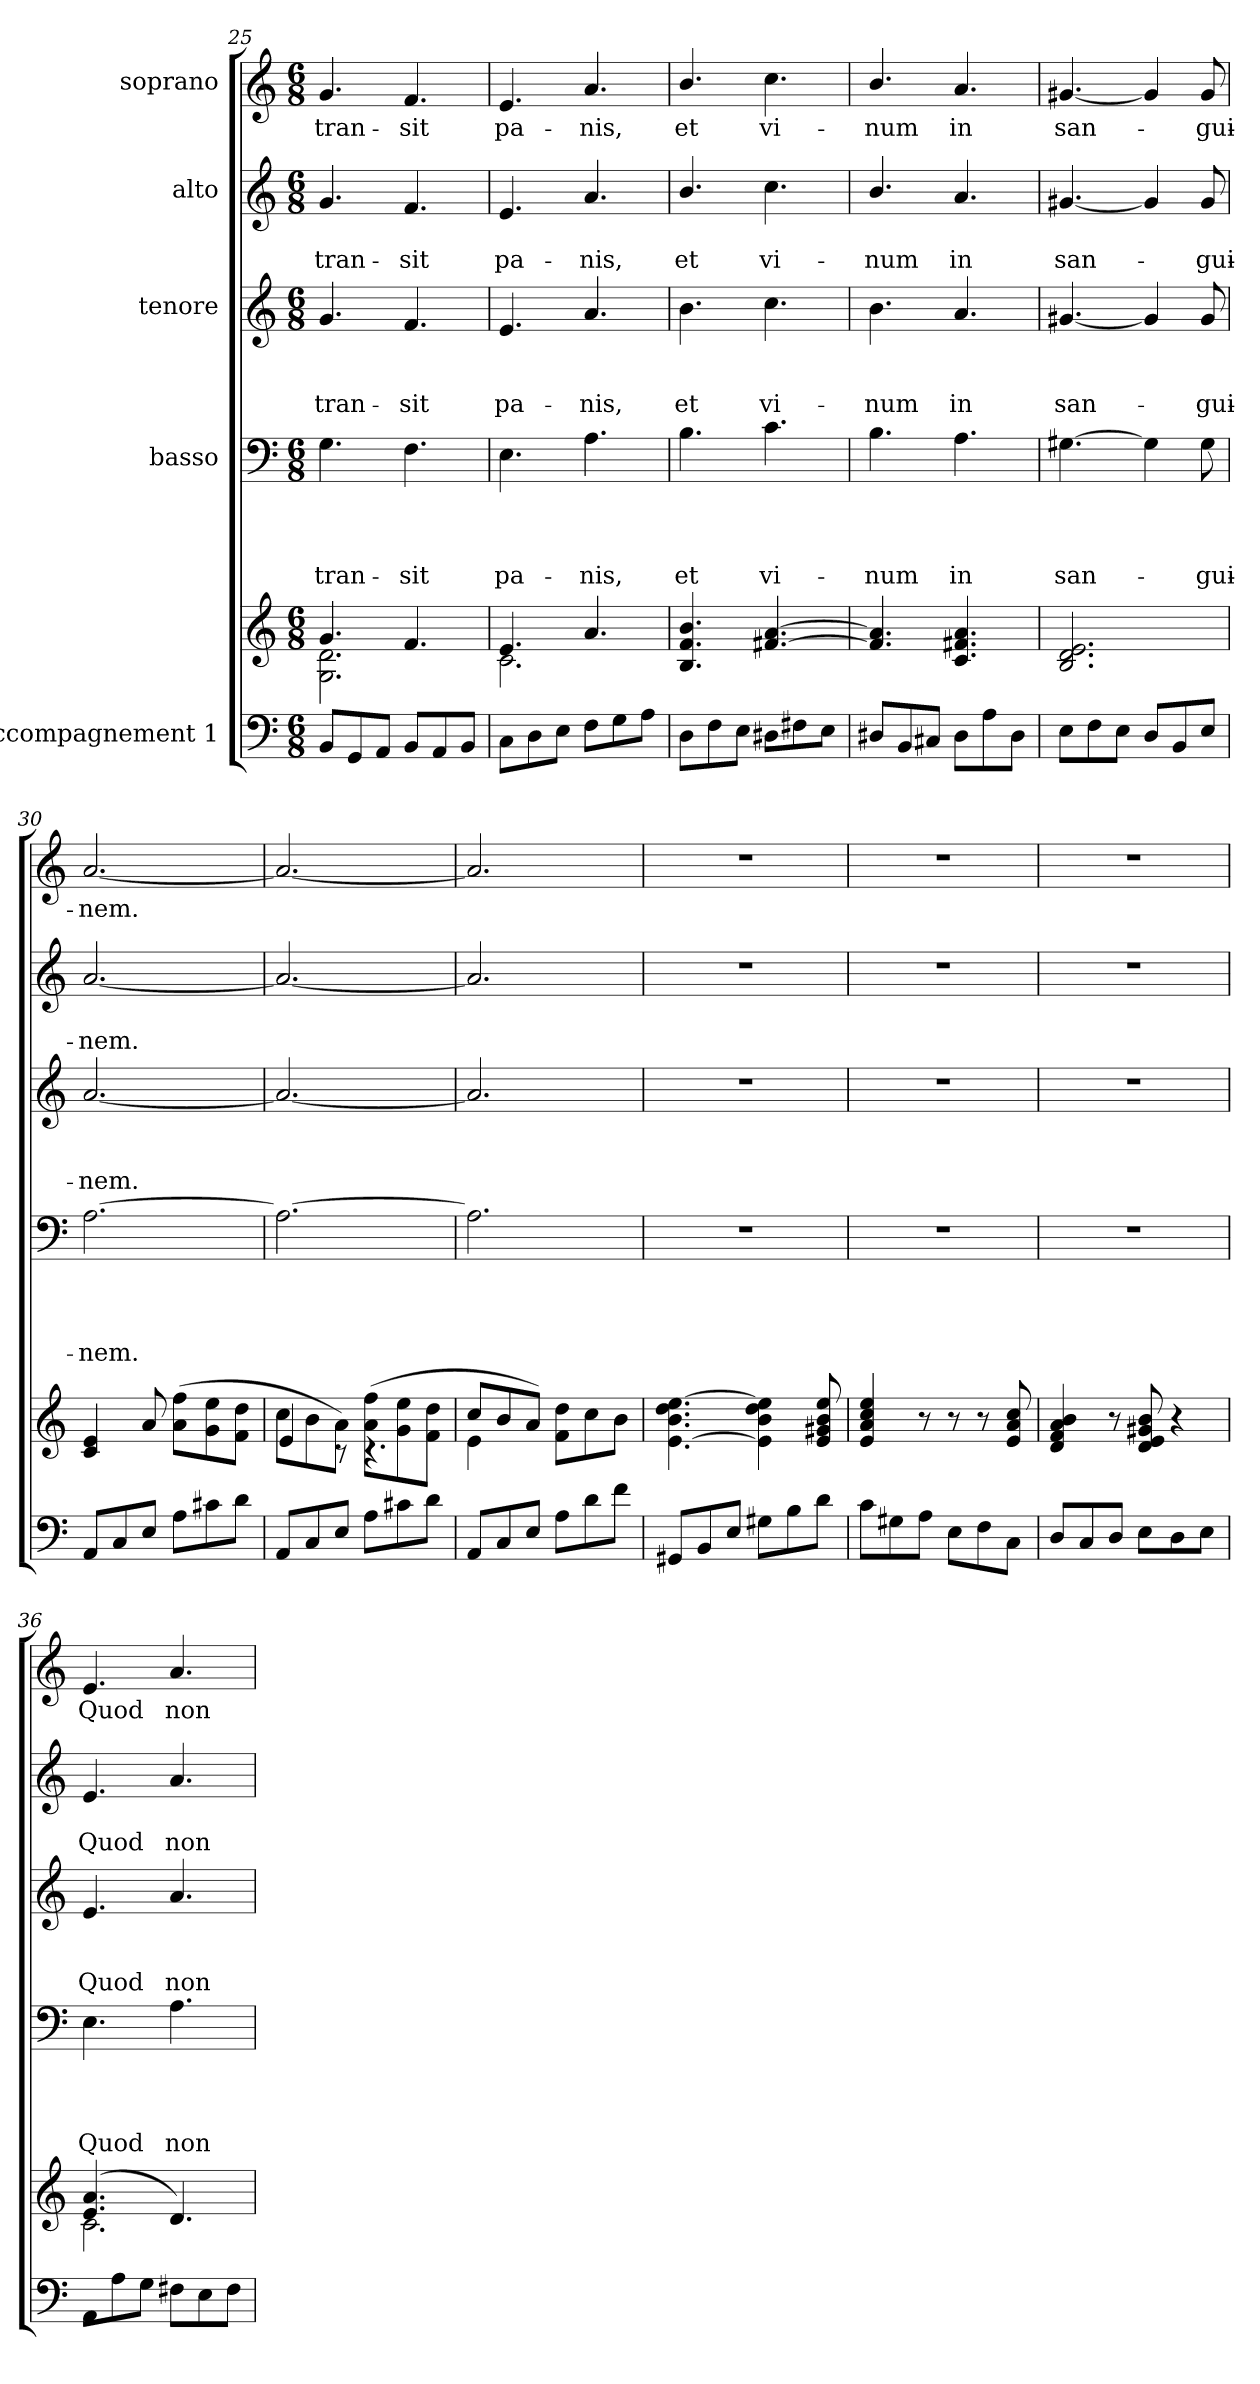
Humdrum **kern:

**kern	**kern	**kern	**text	**text	**text	**text	**kern	**text	**text	**text	**kern	**text	**text	**kern	**text
*part5	*part5	*part4	*part4	*part4	*part4	*part4	*part3	*part3	*part3	*part3	*part2	*part2	*part2	*part1	*part1
*staff6	*staff5	*staff4	*staff4	*staff4	*staff4	*staff4	*staff3	*staff3	*staff3	*staff3	*staff2	*staff2	*staff2	*staff1	*staff1
*I"accompagnement 1	*	*I"basso	*	*	*	*	*I"tenore	*	*	*	*I"alto	*	*	*I"soprano	*
*clefF4	*clefG2	*clefF4	*	*	*	*	*clefG2	*	*	*	*clefG2	*	*	*clefG2	*
*k[]	*k[]	*k[]	*	*	*	*	*k[]	*	*	*	*k[]	*	*	*k[]	*
*C:	*C:	*C:	*	*	*	*	*C:	*	*	*	*C:	*	*	*C:	*
*M6/8	*M6/8	*M6/8	*	*	*	*	*M6/8	*	*	*	*M6/8	*	*	*M6/8	*
=25	=25	=25	=25	=25	=25	=25	=25	=25	=25	=25	=25	=25	=25	=25	=25
*^	*^	*	*	*	*	*	*	*	*	*	*	*	*	*	*
*	*	*	*^	*	*	*	*	*	*	*	*	*	*	*	*	*	*
!	!	!	!	!	!	!	!	!	!LO:LY:b	!	!	!	!LO:LY:b	!	!	!LO:LY:b	!	!LO:LY:b
8BB/L	2.ryy	4.g/	2.G\ 2.d\	2.ryy	4.G\	.	.	.	tran-	4.g/	.	.	tran-	4.g/	.	tran-	4.g/	tran-
8GG/	.	.	.	.	.	.	.	.	.	.	.	.	.	.	.	.	.	.
8AA/J	.	.	.	.	.	.	.	.	.	.	.	.	.	.	.	.	.	.
!	!	!	!	!	!	!	!	!	!LO:LY:b	!	!	!	!LO:LY:b	!	!	!LO:LY:b	!	!LO:LY:b
8BB/L	.	4.f/	.	.	4.F\	.	.	.	-sit	4.f/	.	.	-sit	4.f/	.	-sit	4.f/	-sit
8AA/	.	.	.	.	.	.	.	.	.	.	.	.	.	.	.	.	.	.
8BB/J	.	.	.	.	.	.	.	.	.	.	.	.	.	.	.	.	.	.
!!LO:LB:g=z
=26	=26	=26	=26	=26	=26	=26	=26	=26	=26	=26	=26	=26	=26	=26	=26	=26	=26	=26
!	!	!	!	!	!	!	!	!	!LO:LY:b	!	!	!	!LO:LY:b	!	!	!LO:LY:b	!	!LO:LY:b
8C\L	2.ryy	4.e/	2.c\	2.ryy	4.E\	.	.	.	pa-	4.e/	.	.	pa-	4.e/	.	pa-	4.e/	pa-
8D\	.	.	.	.	.	.	.	.	.	.	.	.	.	.	.	.	.	.
8E\J	.	.	.	.	.	.	.	.	.	.	.	.	.	.	.	.	.	.
!	!	!	!	!	!	!	!	!	!LO:LY:b	!	!	!	!LO:LY:b	!	!	!LO:LY:b	!	!LO:LY:b
8F\L	.	4.a/	.	.	4.A\	.	.	.	-nis,	4.a/	.	.	-nis,	4.a/	.	-nis,	4.a/	-nis,
8G\	.	.	.	.	.	.	.	.	.	.	.	.	.	.	.	.	.	.
8A\J	.	.	.	.	.	.	.	.	.	.	.	.	.	.	.	.	.	.
=27	=27	=27	=27	=27	=27	=27	=27	=27	=27	=27	=27	=27	=27	=27	=27	=27	=27	=27
!	!	!	!	!	!	!	!	!	!LO:LY:b	!	!	!	!LO:LY:b	!	!	!LO:LY:b	!	!LO:LY:b
8D\L	2.ryy	4.B/ 4.f/ 4.b/	2.ryy	2.ryy	4.B\	.	.	.	et	4.b\	.	.	et	4.b/	.	et	4.b/	et
8F\	.	.	.	.	.	.	.	.	.	.	.	.	.	.	.	.	.	.
8E\J	.	.	.	.	.	.	.	.	.	.	.	.	.	.	.	.	.	.
!	!	!	!	!	!	!	!	!	!LO:LY:b	!	!	!	!LO:LY:b	!	!	!LO:LY:b	!	!LO:LY:b
8D#X\L	.	[<4.f#X/ [>4.a/	.	.	4.c\	.	.	.	vi-	4.cc\	.	.	vi-	4.cc\	.	vi-	4.cc\	vi-
8F#X\	.	.	.	.	.	.	.	.	.	.	.	.	.	.	.	.	.	.
8E\J	.	.	.	.	.	.	.	.	.	.	.	.	.	.	.	.	.	.
=28	=28	=28	=28	=28	=28	=28	=28	=28	=28	=28	=28	=28	=28	=28	=28	=28	=28	=28
!	!	!	!	!	!	!	!	!	!LO:LY:b	!	!	!	!LO:LY:b	!	!	!LO:LY:b	!	!LO:LY:b
8D#X/L	2.ryy	4.f#/] 4.a/]	2.ryy	2.ryy	4.B\	.	.	.	-num	4.b\	.	.	-num	4.b/	.	-num	4.b/	-num
8BB/	.	.	.	.	.	.	.	.	.	.	.	.	.	.	.	.	.	.
8C#X/J	.	.	.	.	.	.	.	.	.	.	.	.	.	.	.	.	.	.
!	!	!	!	!	!	!	!	!	!LO:LY:b	!	!	!	!LO:LY:b	!	!	!LO:LY:b	!	!LO:LY:b
8D#\L	.	4.c/ 4.f#X/ 4.a/	.	.	4.A\	.	.	.	in	4.a/	.	.	in	4.a/	.	in	4.a/	in
8A\	.	.	.	.	.	.	.	.	.	.	.	.	.	.	.	.	.	.
8D#\J	.	.	.	.	.	.	.	.	.	.	.	.	.	.	.	.	.	.
=29	=29	=29	=29	=29	=29	=29	=29	=29	=29	=29	=29	=29	=29	=29	=29	=29	=29	=29
!	!	!	!	!	!	!	!	!	!LO:LY:b	!	!	!	!LO:LY:b	!	!	!LO:LY:b	!	!LO:LY:b
8E\L	2.ryy	2.B/ 2.d/ 2.e/	2.ryy	2.ryy	[>4.G#X\	.	.	.	san-	[<4.g#X/	.	.	san-	[<4.g#X/	.	san-	[<4.g#X/	san-
8F\	.	.	.	.	.	.	.	.	.	.	.	.	.	.	.	.	.	.
8E\J	.	.	.	.	.	.	.	.	.	.	.	.	.	.	.	.	.	.
8D/L	.	.	.	.	4G#\]	.	.	.	.	4g#/]	.	.	.	4g#/]	.	.	4g#/]	.
8BB/	.	.	.	.	.	.	.	.	.	.	.	.	.	.	.	.	.	.
!	!	!	!	!	!	!	!	!	!LO:LY:b	!	!	!	!LO:LY:b	!	!	!LO:LY:b	!	!LO:LY:b
8E/J	.	.	.	.	8G#\	.	.	.	-gui-	8g#/	.	.	-gui-	8g#/	.	-gui-	8g#/	-gui-
=30	=30	=30	=30	=30	=30	=30	=30	=30	=30	=30	=30	=30	=30	=30	=30	=30	=30	=30
!	!	!	!	!	!	!	!	!	!LO:LY:b	!	!	!	!LO:LY:b	!	!	!LO:LY:b	!	!LO:LY:b
8AA/L	2.ryy	4c/ 4e/	2.ryy	2.ryy	[>2.A\	.	.	.	-nem.	[<2.a/	.	.	-nem.	[<2.a/	.	-nem.	[<2.a/	-nem.
8C/	.	.	.	.	.	.	.	.	.	.	.	.	.	.	.	.	.	.
8E/J	.	8a/	.	.	.	.	.	.	.	.	.	.	.	.	.	.	.	.
8A\L	.	(>8a\ 8ff\L	.	.	.	.	.	.	.	.	.	.	.	.	.	.	.	.
8c#X\	.	8g\ 8ee\	.	.	.	.	.	.	.	.	.	.	.	.	.	.	.	.
8d\J	.	8f\ 8dd\J	.	.	.	.	.	.	.	.	.	.	.	.	.	.	.	.
=31	=31	=31	=31	=31	=31	=31	=31	=31	=31	=31	=31	=31	=31	=31	=31	=31	=31	=31
8AA/L	2.ryy	8cc\L	4e/	2.ryy	2.A\_	.	.	.	.	2.a/_	.	.	.	2.a/_	.	.	2.a/_	.
8C/	.	8b\	.	.	.	.	.	.	.	.	.	.	.	.	.	.	.	.
8E/J	.	8a\J)	8rc	.	.	.	.	.	.	.	.	.	.	.	.	.	.	.
8A\L	.	(>8a\ 8ff\L	4.rc	.	.	.	.	.	.	.	.	.	.	.	.	.	.	.
8c#X\	.	8g\ 8ee\	.	.	.	.	.	.	.	.	.	.	.	.	.	.	.	.
8d\J	.	8f\ 8dd\J	.	.	.	.	.	.	.	.	.	.	.	.	.	.	.	.
=32	=32	=32	=32	=32	=32	=32	=32	=32	=32	=32	=32	=32	=32	=32	=32	=32	=32	=32
8AA/L	2.ryy	8cc/L	4e\	2.ryy	2.A\]	.	.	.	.	2.a/]	.	.	.	2.a/]	.	.	2.a/]	.
8C/	.	8b/	.	.	.	.	.	.	.	.	.	.	.	.	.	.	.	.
8E/J	.	8a/J)	2ryy	.	.	.	.	.	.	.	.	.	.	.	.	.	.	.
8A\L	.	8f\ 8dd\L	.	.	.	.	.	.	.	.	.	.	.	.	.	.	.	.
8d\	.	8cc\	.	.	.	.	.	.	.	.	.	.	.	.	.	.	.	.
8f\J	.	8b\J	.	.	.	.	.	.	.	.	.	.	.	.	.	.	.	.
!!LO:LB:g=z
=33	=33	=33	=33	=33	=33	=33	=33	=33	=33	=33	=33	=33	=33	=33	=33	=33	=33	=33
!	!	!	!	!	!LO:N:vis=1	!	!	!	!	!LO:N:vis=1	!	!	!	!LO:N:vis=1	!	!	!LO:N:vis=1	!
8GG#X/L	2.ryy	[<4.e\ 4.b\ 4.dd\ [>4.ee\	2.ryy	2.ryy	2.r	.	.	.	.	2.r	.	.	.	2.r	.	.	2.r	.
8BB/	.	.	.	.	.	.	.	.	.	.	.	.	.	.	.	.	.	.
8E/J	.	.	.	.	.	.	.	.	.	.	.	.	.	.	.	.	.	.
8G#X\L	.	4e\] 4b\ 4dd\ 4ee\]	.	.	.	.	.	.	.	.	.	.	.	.	.	.	.	.
8B\	.	.	.	.	.	.	.	.	.	.	.	.	.	.	.	.	.	.
8d\J	.	8e/ 8g#X/ 8b/ 8ee/	.	.	.	.	.	.	.	.	.	.	.	.	.	.	.	.
=34	=34	=34	=34	=34	=34	=34	=34	=34	=34	=34	=34	=34	=34	=34	=34	=34	=34	=34
!	!	!	!	!	!LO:N:vis=1	!	!	!	!	!LO:N:vis=1	!	!	!	!LO:N:vis=1	!	!	!LO:N:vis=1	!
8c\L	2.ryy	4e/ 4a/ 4cc/ 4ee/	2.ryy	2.ryy	2.r	.	.	.	.	2.r	.	.	.	2.r	.	.	2.r	.
8G#X\	.	.	.	.	.	.	.	.	.	.	.	.	.	.	.	.	.	.
8A\J	.	8r	.	.	.	.	.	.	.	.	.	.	.	.	.	.	.	.
8E\L	.	8r	.	.	.	.	.	.	.	.	.	.	.	.	.	.	.	.
8F\	.	8r	.	.	.	.	.	.	.	.	.	.	.	.	.	.	.	.
8C\J	.	8e/ 8a/ 8cc/	.	.	.	.	.	.	.	.	.	.	.	.	.	.	.	.
=35	=35	=35	=35	=35	=35	=35	=35	=35	=35	=35	=35	=35	=35	=35	=35	=35	=35	=35
!	!	!	!	!	!LO:N:vis=1	!	!	!	!	!LO:N:vis=1	!	!	!	!LO:N:vis=1	!	!	!LO:N:vis=1	!
8D/L	2.ryy	4d/ 4f/ 4a/ 4b/	2.ryy	2.ryy	2.r	.	.	.	.	2.r	.	.	.	2.r	.	.	2.r	.
8C/	.	.	.	.	.	.	.	.	.	.	.	.	.	.	.	.	.	.
8D/J	.	8r	.	.	.	.	.	.	.	.	.	.	.	.	.	.	.	.
8E\L	.	8d/ 8e/ 8g#X/ 8b/	.	.	.	.	.	.	.	.	.	.	.	.	.	.	.	.
8D\	.	4r	.	.	.	.	.	.	.	.	.	.	.	.	.	.	.	.
8E\J	.	.	.	.	.	.	.	.	.	.	.	.	.	.	.	.	.	.
=36	=36	=36	=36	=36	=36	=36	=36	=36	=36	=36	=36	=36	=36	=36	=36	=36	=36	=36
!	!	!	!	!	!	!	!	!	!LO:LY:b	!	!	!	!LO:LY:b	!	!	!LO:LY:b	!	!LO:LY:b
8AA\L	2.ryy	(>4.e/ 4.a/	2.c\	2.ryy	4.E\	.	.	.	Quod	4.e/	.	.	Quod	4.e/	.	Quod	4.e/	Quod
8A\	.	.	.	.	.	.	.	.	.	.	.	.	.	.	.	.	.	.
8G\J	.	.	.	.	.	.	.	.	.	.	.	.	.	.	.	.	.	.
!	!	!	!	!	!	!	!	!	!LO:LY:b	!	!	!	!LO:LY:b	!	!	!LO:LY:b	!	!LO:LY:b
8F#X\L	.	4.d/)	.	.	4.A\	.	.	.	non	4.a/	.	.	non	4.a/	.	non	4.a/	non
8E\	.	.	.	.	.	.	.	.	.	.	.	.	.	.	.	.	.	.
8F#\J	.	.	.	.	.	.	.	.	.	.	.	.	.	.	.	.	.	.
*v	*v	*	*	*	*	*	*	*	*	*	*	*	*	*	*	*	*	*
*	*v	*v	*v	*	*	*	*	*	*	*	*	*	*	*	*	*	*
=	=	=	=	=	=	=	=	=	=	=	=	=	=	=	=
*-	*-	*-	*-	*-	*-	*-	*-	*-	*-	*-	*-	*-	*-	*-	*-
